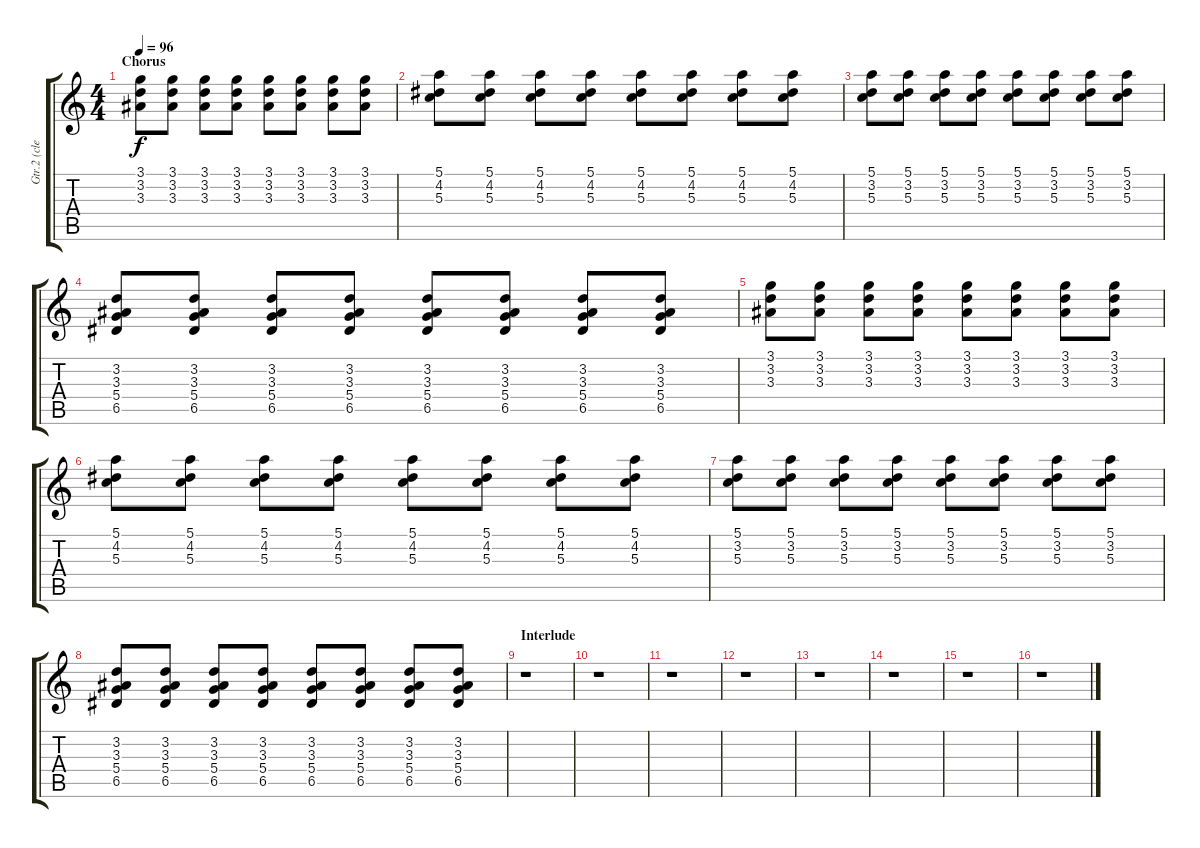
\track ("Gtr.2 (clean)" "Gtr.2 (cle") {instrument electricguitarjazz}
\staff {score tabs}
\tuning (E4 B3 G3 D3 A2 E2) {hide}
\ts (4 4)
\section ("" "Chorus")
\tempo 96
\clef g2
\ks c
(3.1 3.2 3.3).8{dy f} (3.1 3.2 3.3).8 (3.1 3.2 3.3).8 (3.1 3.2 3.3).8 (3.1 3.2 3.3).8 (3.1 3.2 3.3).8 (3.1 3.2 3.3).8 (3.1 3.2 3.3).8 |
(5.1 4.2 5.3).8 (5.1 4.2 5.3).8 (5.1 4.2 5.3).8 (5.1 4.2 5.3).8 (5.1 4.2 5.3).8 (5.1 4.2 5.3).8 (5.1 4.2 5.3).8 (5.1 4.2 5.3).8 |
(5.1 3.2 5.3).8 (5.1 3.2 5.3).8 (5.1 3.2 5.3).8 (5.1 3.2 5.3).8 (5.1 3.2 5.3).8 (5.1 3.2 5.3).8 (5.1 3.2 5.3).8 (5.1 3.2 5.3).8 |
(3.2 3.3 5.4 6.5).8 (3.2 3.3 5.4 6.5).8 (3.2 3.3 5.4 6.5).8 (3.2 3.3 5.4 6.5).8 (3.2 3.3 5.4 6.5).8 (3.2 3.3 5.4 6.5).8 (3.2 3.3 5.4 6.5).8 (3.2 3.3 5.4 6.5).8 |
(3.1 3.2 3.3).8 (3.1 3.2 3.3).8 (3.1 3.2 3.3).8 (3.1 3.2 3.3).8 (3.1 3.2 3.3).8 (3.1 3.2 3.3).8 (3.1 3.2 3.3).8 (3.1 3.2 3.3).8 |
(5.1 4.2 5.3).8 (5.1 4.2 5.3).8 (5.1 4.2 5.3).8 (5.1 4.2 5.3).8 (5.1 4.2 5.3).8 (5.1 4.2 5.3).8 (5.1 4.2 5.3).8 (5.1 4.2 5.3).8 |
(5.1 3.2 5.3).8 (5.1 3.2 5.3).8 (5.1 3.2 5.3).8 (5.1 3.2 5.3).8 (5.1 3.2 5.3).8 (5.1 3.2 5.3).8 (5.1 3.2 5.3).8 (5.1 3.2 5.3).8 |
(3.2 3.3 5.4 6.5).8 (3.2 3.3 5.4 6.5).8 (3.2 3.3 5.4 6.5).8 (3.2 3.3 5.4 6.5).8 (3.2 3.3 5.4 6.5).8 (3.2 3.3 5.4 6.5).8 (3.2 3.3 5.4 6.5).8 (3.2 3.3 5.4 6.5).8 |
\section ("" "Interlude")
r.1 |
r.1 |
r.1 |
r.1 |
r.1 |
r.1 |
r.1 |
r.1
